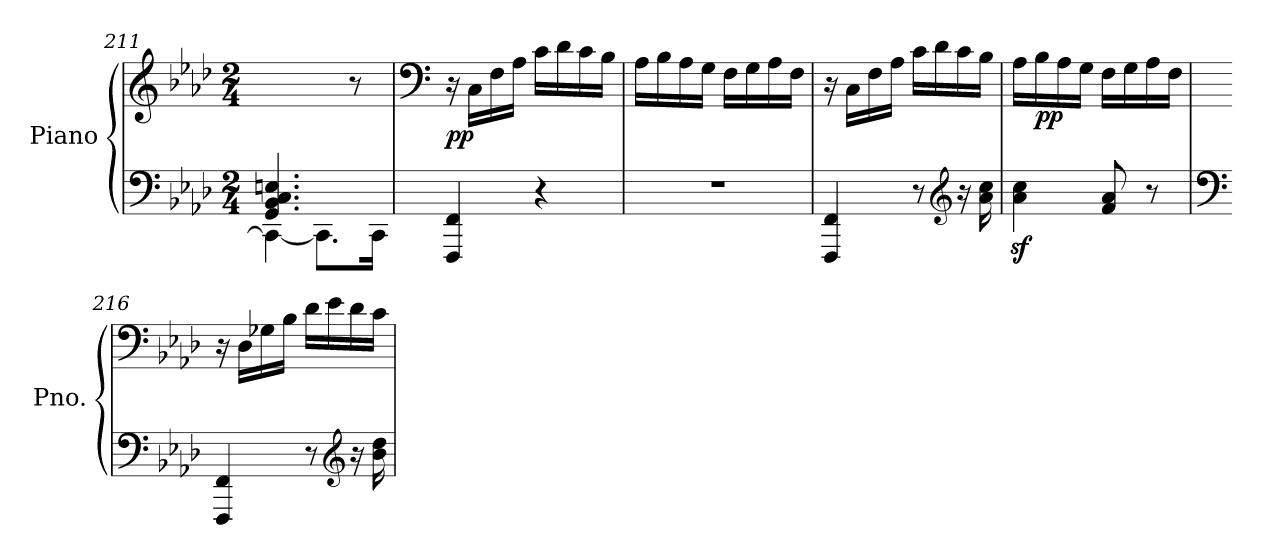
**kern	**kern	**dynam
*part1	*part1	*part1
*staff2	*staff1	*staff1/2
*I"Piano	*	*
*I'Pno.	*	*
!!LO:LB:g=z
*clefF4	*clefG2	*
*k[b-e-a-d-]	*k[b-e-a-d-]	*
*M2/4	*M2/4	*
*MM128	*MM128	*
=211	=211	=211
*^	*	*
4.GG/ 4.BB-/ 4.C/ 4.En/	4CC\_	4.ryy	.
.	8.CC\L]	.	.
8ryy	.	8r	.
.	16CC\Jk	.	.
*v	*v	*	*
=212	=212	=212
*	*clefF4	*
*	*MM140	*
*^	*	*
!	!	!	!LO:DY:b
*v	*v	*	*
4FFF/ 4FF/	16r	pp
.	16C\LL	.
.	16F\	.
.	16A-\JJ	.
4r	16c\LL	.
.	16d-\	.
.	16c\	.
.	16B-\JJ	.
=213	=213	=213
2r	16A-\LL	.
.	16B-\	.
.	16A-\	.
.	16G\JJ	.
.	16F\LL	.
.	16G\	.
.	16A-\	.
.	16F\JJ	.
=214	=214	=214
4FFF/ 4FF/	16r	.
.	16C\LL	.
.	16F\	.
.	16A-\JJ	.
8r	16c\LL	.
.	16d-\	.
*clefG2	*	*
16r	16c\	.
16a-\ 16cc\	16B-\JJ	.
=215	=215	=215
4a-\z< 4cc\z<	16A-\LL	.
!	!	!LO:DY:b
.	16B-\	pp
.	16A-\	.
.	16G\JJ	.
8f/ 8a-/	16F\LL	.
.	16G\	.
8r	16A-\	.
.	16F\JJ	.
!!LO:LB:g=z
=216	=216	=216
*clefF4	*	*
4FFF/ 4FF/	16r	.
.	16D-\LL	.
.	16G-X\	.
.	16B-\JJ	.
8r	16d-\LL	.
.	16e-\	.
*clefG2	*	*
16r	16d-\	.
16b-\ 16dd-\	16c\JJ	.
=	=	=
*-	*-	*-
